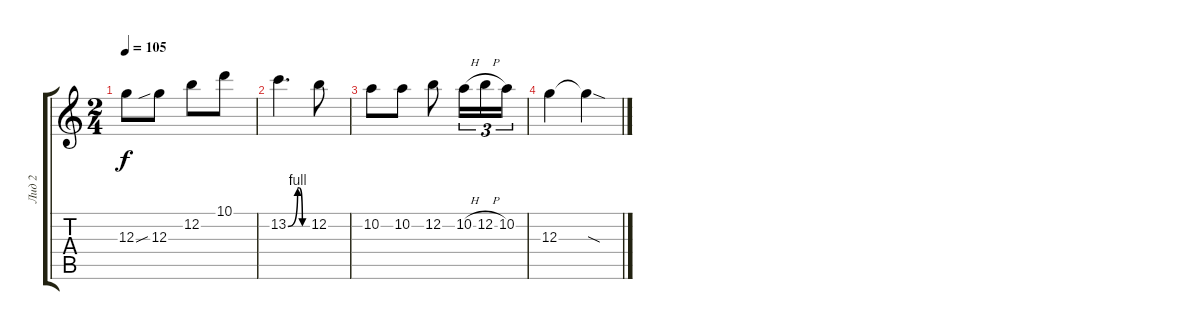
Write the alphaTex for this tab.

\track ("Лид 2" "Лид 2") {instrument overdrivenguitar}
\staff {score tabs}
\tuning (E4 B3 G3 D3 A2 E2) {hide}
\ts (2 4)
\tempo 105
\clef g2
\ks c
12.3{t}.8{dy f} 12.3{sib}.8 12.2.8 10.1.8 |
13.2{be (custom 0 0 30 4 35 4 45 0 60 0)}.4{d} 12.2.8 |
10.2.8 10.2.8 12.2.8 10.2{h}.16{tu (3 2)} 12.2{h}.16{tu (3 2)} 10.2.16{tu (3 2)} |
12.3.4 12.3{sod t}.4
